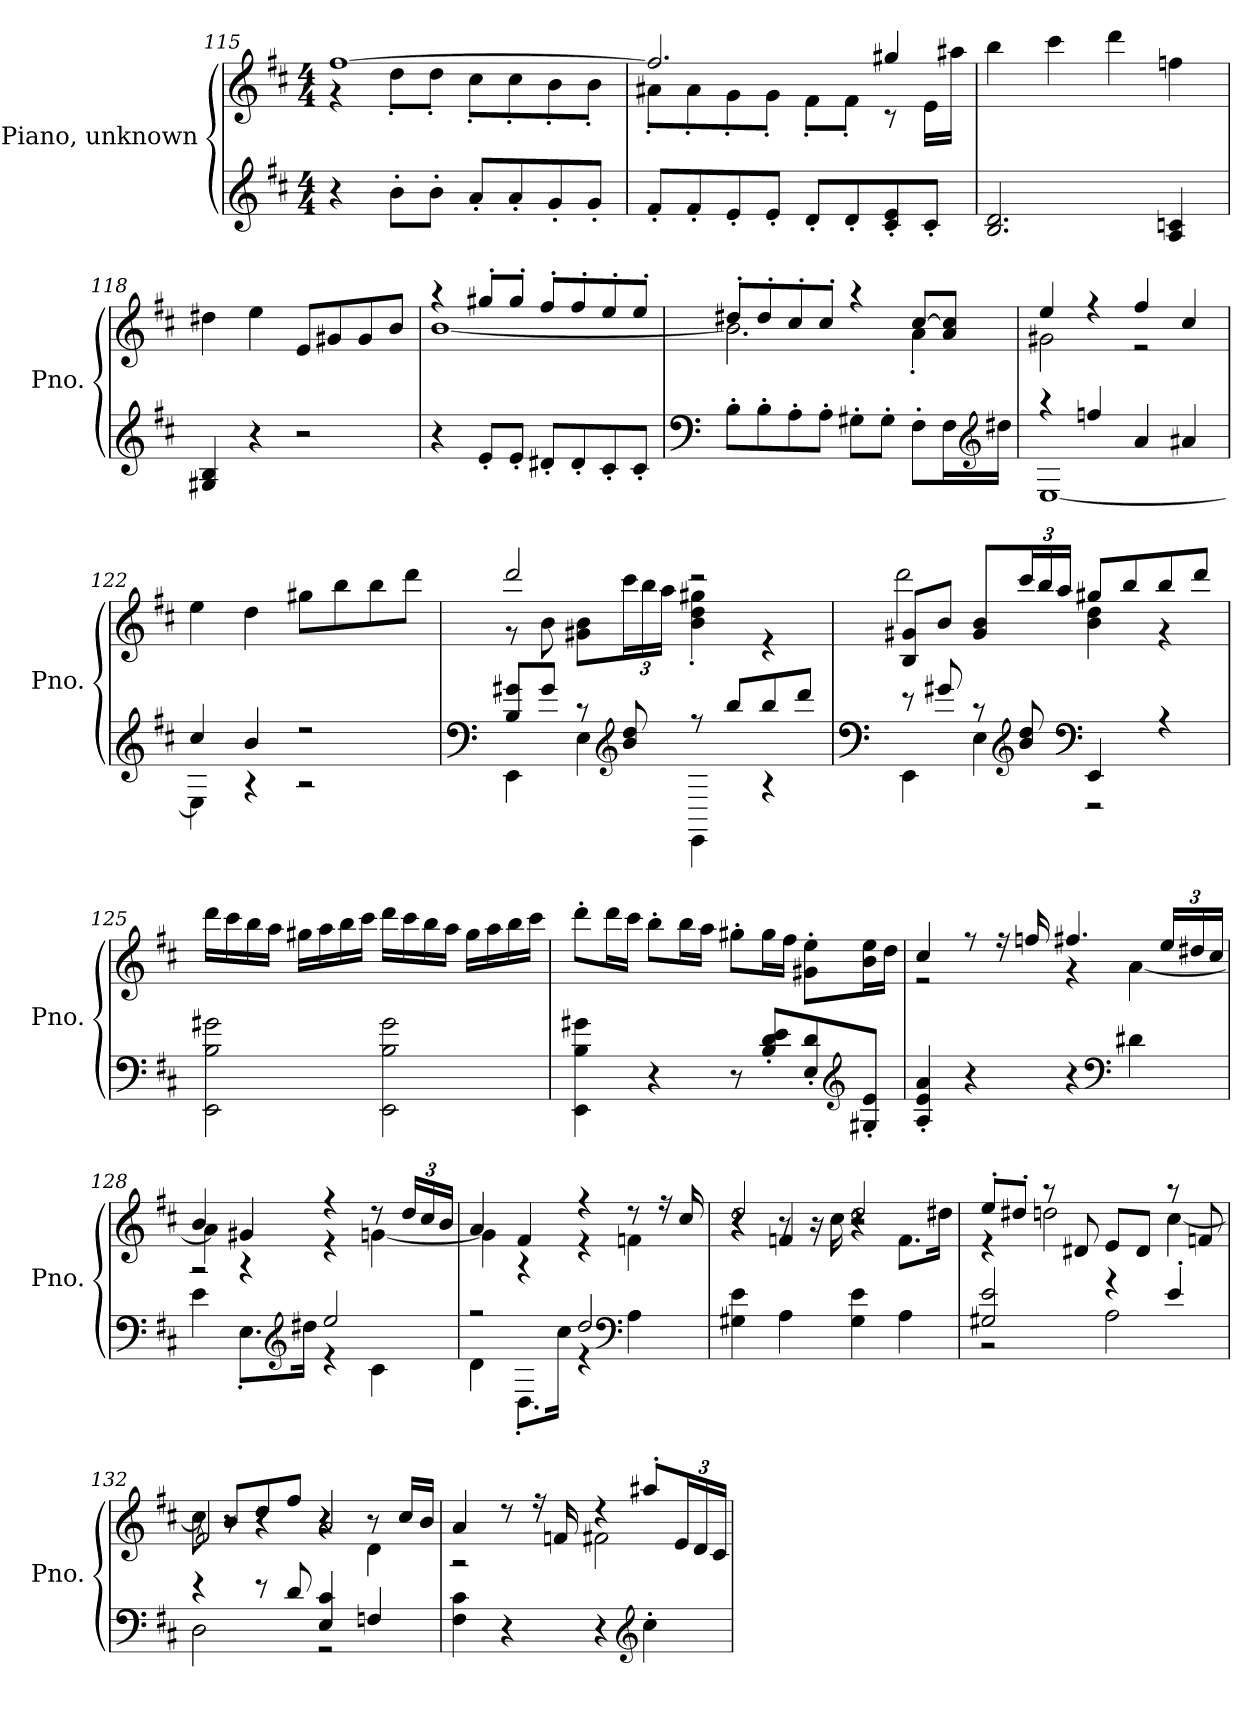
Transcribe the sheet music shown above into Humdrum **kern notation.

**kern	**kern
*part1	*part1
*staff2	*staff1
*I"Piano, unknown	*
*I'Pno.	*
*clefG2	*clefG2
*k[f#c#]	*k[f#c#]
*M4/4	*M4/4
=115	=115
*	*^
4r	[1ff#	4r
8b'\L	.	8dd'\L
8b'\J	.	8dd'\J
8a'/L	.	8cc#'\L
8a'/	.	8cc#'\
8g'/	.	8b'\
8g'/J	.	8b'\J
!!LO:LB:g=z	!!
=116	=116	=116
8f#'/L	2.ff#/]	8a#X'\L
8f#'/	.	8a#'\
8e'/	.	8g'\
8e'/J	.	8g'\J
8d'/L	.	8f#'\L
8d'/	.	8f#'\J
8c#/' 8e/'	4gg#X/	8r
8c#'/J	.	16e\LL
.	.	16aa#X\JJ
*	*v	*v
=117	=117
2.B/ 2.d/	4bb\
.	4ccc#\
.	4ddd\
4A/ 4cn/	4ffn\
=118	=118
4G#X/ 4B/	4dd#X\
4r	4ee\
2r	8e/L
.	8g#X/
.	8g#/
.	8b/J
=119	=119
*	*^
4r	4r	[1b
8e'/L	8gg#X'/L	.
8e'/J	8gg#'/J	.
8d#X'/L	8ff#'/L	.
8d#'/	8ff#'/	.
8c#'/	8ee'/	.
8c#'/J	8ee'/J	.
!!LO:PB:g=z	!!
=120	=120	=120
*clefF4	*	*
8B'\L	8dd#X'/L	2.b\]
8B'\	8dd#'/	.
8A'\	8cc#'/	.
8A'\J	8cc#'/J	.
8G#X'\L	4r	.
8G#'\J	.	.
8F#'\L	[8cc#/L	4a'\
16F#\L	8a/ 8cc#/]J	.
*clefG2	*	*
16dd#X\JJ	.	.
=121	=121	=121
*^	*	*
4r	[1E	4ee/	2g#X\
4ffn/	.	4r	.
4a/	.	4ff#/	2r
4a#X/	.	4cc#/	.
*	*	*v	*v
=122	=122	=122
4cc#/	4E\]	4ee\
4b/	4r	4dd\
2r	2r	8gg#X\L
.	.	8bb\
.	.	8bb\
.	.	8ddd\J
!!LO:LB:g=z
=123	=123	=123
*clefF4	*	*
*	*	*^
8B/ 8g#X/L	4EE\	2ddd/	8r
8g#/J	.	.	8b\
8r	4E\	.	8g#X\ 8b\L
*clefG2	*	*	*
*	*	*	*Xbrackettup
8b/ 8dd/	.	.	24ccc#\L
.	.	.	24bb\
.	.	.	24aa\JJ
8r	4EE\	2r	4b\' 4dd\' 4gg#X\'
8bb/L	.	.	.
8bb/	4r	.	4r
8ddd/J	.	.	.
=124	=124	=124	=124
*clefF4	*	*	*
8r	4EE\	8B/ 8g#X/L	2ddd\
8g#X/	.	8b/J	.
8r	4E\	8g#/ 8b/L	.
*clefG2	*	*	*
8b/ 8dd/	.	24ccc#/L	.
.	.	24bb/	.
.	.	24aa/JJ	.
*clefF4	*	*	*
4EE/	2r	8gg#X/L	4b\ 4dd\
.	.	8bb/	.
4r	.	8bb/	4r
.	.	8ddd/J	.
*v	*v	*	*
*	*v	*v
!!LO:LB:g=z
=125	=125
2EE\ 2B\ 2g#X\	16ddd\LL
.	16ccc#\
.	16bb\
.	16aa\JJ
.	16gg#X\LL
.	16aa\
.	16bb\
.	16ccc#\JJ
2EE\ 2B\ 2g#\	16ddd\LL
.	16ccc#\
.	16bb\
.	16aa\JJ
.	16gg#\LL
.	16aa\
.	16bb\
.	16ccc#\JJ
=126	=126
4EE\ 4B\ 4g#X\	8ddd'\L
.	16ddd\L
.	16ccc#\JJ
4r	8bb'\L
.	16bb\L
.	16aa\JJ
8r	8gg#X'\L
8B/' 8d/' 8e/'L	16gg#\L
.	16ff#\JJ
8E/' 8d/'	8g#X\' 8ee\'L
*clefG2	*
8G#X/' 8e/'J	16b\ 16ee\L
.	16dd\JJ
!!LO:LB:g=z
=127	=127
*	*^
4A/' 4e/' 4a/'	4cc#/	2r
4r	8r	.
.	16r	.
.	16ffn/	.
4r	4.ff#X/	4r
*clefF4	*	*
4d#X\	.	[4a\
.	24ee/LL	.
.	24dd#X/	.
.	24cc#/JJ	.
=128	=128	=128
*^	*	*
2r	4e\	4b/	4a\]
.	8.E'\L	4g#X/	4r
*clefG2	*	*	*
.	16dd#X\Jk	.	.
2ee/	4r	4r	4r
.	4c#\	8r	[4gn\
.	.	24dd/LL	.
.	.	24cc#/	.
.	.	24b/JJ	.
=129	=129	=129	=129
2r	4d\	4a/	4g\]
.	8.D'\L	4f#/	4r
.	16cc#\Jk	.	.
2dd/	4r	4r	4r
*clefF4	*	*	*
.	4A\	8r	4fn\
.	.	16r	.
.	.	16cc#/	.
*v	*v	*	*
!!LO:LB:g=z
=130	=130	=130
*	*	*^
4G#X\ 4e\	2dd/	4r	4r
4A\	.	8r	4fn/
.	.	16r	.
.	.	16cc#\	.
4G#\ 4e\	2dd/	4r	2r
4A\	.	8.f\L	.
.	.	16dd#X\Jk	.
*	*	*v	*v
=131	=131	=131
*^	*	*
2G#X/ 2e/	2r	8ee'/L	4r
.	.	8dd#X'/J	.
.	.	8r	2ddn\
.	.	8d#X/	.
4r	2A\	8e/L	.
.	.	8d#/J	.
4e'/	.	8r	[4cc#\
.	.	8fn/	.
=132	=132	=132	=132
*	*	*	*^
4r	2D\	8r	8cc#\]	2f#/
.	.	8b/L	8r	.
8r	.	8dd/	4r	.
8d/	.	8ff#/J	.	.
4E/ 4c#/	2r	4r	4r	2a/
4Fn/	.	8r	4d\	.
.	.	16cc#/LL	.	.
.	.	16b/JJ	.	.
*v	*v	*	*	*
*	*	*v	*v
!!LO:LB:g=z
=133	=133	=133
4F#\ 4c#\	4a/	2r
4r	8r	.
.	16r	.
.	16fn/	.
4r	4r	2f#X\
*clefG2	*	*
4cc#'\	8aa#X'/L	.
.	24e/L	.
.	24d/	.
.	24c#/JJ	.
*	*v	*v
=	=
*-	*-
